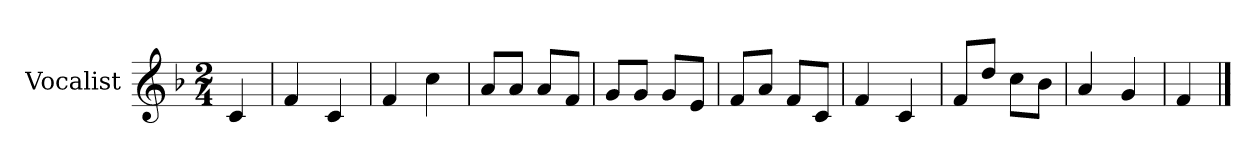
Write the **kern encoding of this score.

**kern
*part1
*staff1
*I"Vocalist
*k[b-]
*F:
*M2/4
=
4c
=1
4f
4c
=2
4f
4cc
=3
8aL
8aJ
8aL
8fJ
=4
8gL
8gJ
8gL
8eJ
=5
8fL
8aJ
8fL
8cJ
=6
4f
4c
=7
8fL
8ddJ
8ccL
8b-J
=8
4a
4g
=9
4f
==
*-
